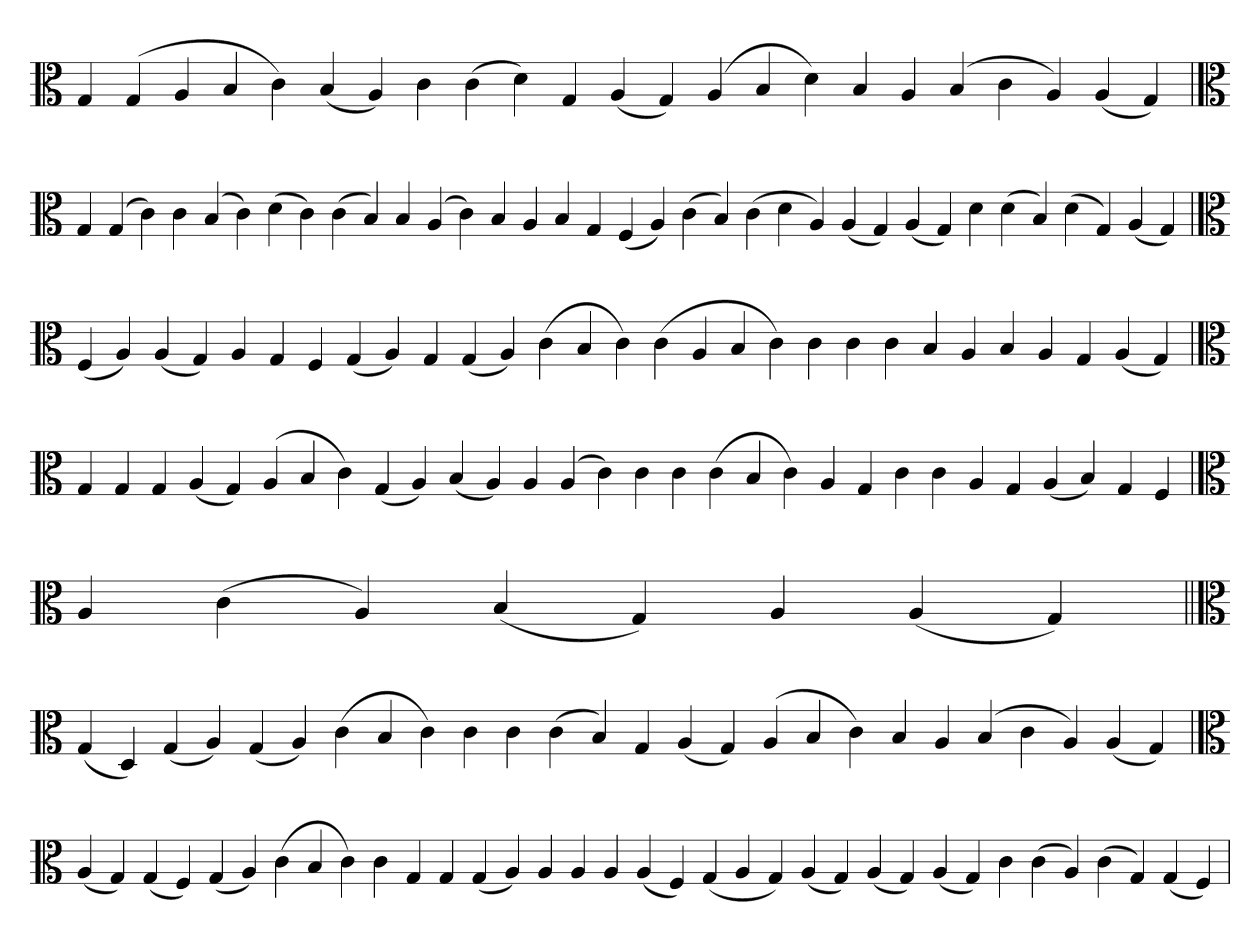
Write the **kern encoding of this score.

**kern
*part1
*staff1
*clefC3
=
4G
(4G
4A
4B
4c)
(4B
4A)
4c
(4c
4d)
4G
(4A
4G)
(4A
4B
4d)
4B
4A
(4B
4c
4A)
(4A
4G)
='
*clefC3
4G
(4G
4c)
4c
(4B
4c)
(4d
4c)
(4c
4B)
4B
(4A
4c)
4B
4A
4B
4G
(4F
4A)
(4c
4B)
(4c
4d
4A)
(4A
4G)
(4A
4G)
4d
(4d
4B)
(4d
4G)
(4A
4G)
=
*clefC3
(4F
4A)
(4A
4G)
4A
4G
4F
(4G
4A)
4G
(4G
4A)
(4c
4B
4c)
(4c
4A
4B
4c)
4c
4c
4c
4B
4A
4B
4A
4G
(4A
4G)
='
*clefC3
4G
4G
4G
(4A
4G)
(4A
4B
4c)
(4G
4A)
(4B
4A)
4A
(4A
4c)
4c
4c
(4c
4B
4c)
4A
4G
4c
4c
4A
4G
(4A
4B)
4G
4F
=`
*clefC3
4A
(4c
4A)
(4B
4G)
4A
(4A
4G)
=||
*clefC3
(4G
4D)
(4G
4A)
(4G
4A)
(4c
4B
4c)
4c
4c
(4c
4B)
4G
(4A
4G)
(4A
4B
4c)
4B
4A
(4B
4c
4A)
(4A
4G)
='
*clefC3
(4A
4G)
(4G
4F)
(4G
4A)
(4c
4B
4c)
4c
4G
4G
(4G
4A)
4A
4A
4A
(4A
4F)
(4G
4A
4G)
(4A
4G)
(4A
4G)
(4A
4G)
4c
(4c
4A)
(4c
4G)
(4G
4F)
=
*-
